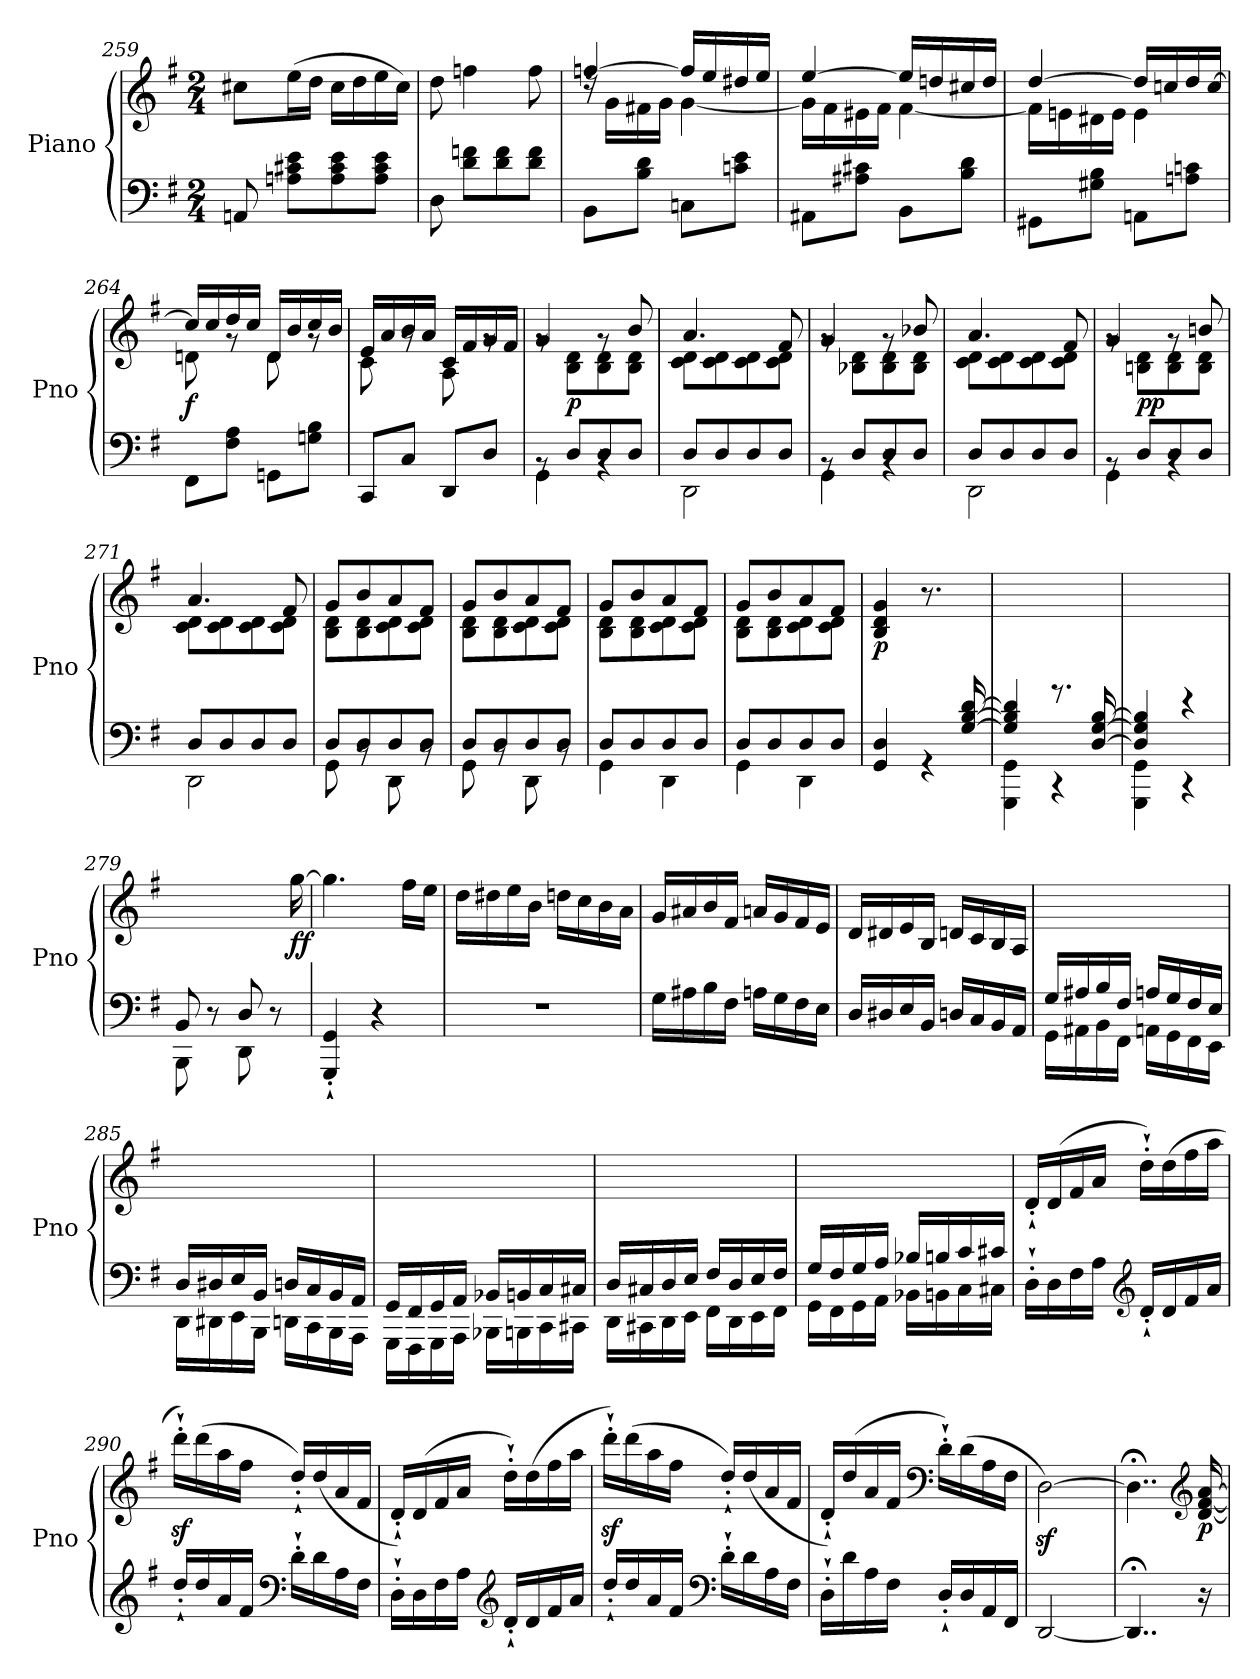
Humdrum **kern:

**kern	**kern	**dynam
*part1	*part1	*part1
*staff2	*staff1	*staff1/2
*I"Piano	*	*
*I'Pno	*	*
!!LO:LB:g=z
*clefF4	*clefG2	*
*k[f#]	*k[f#]	*
*M2/4	*M2/4	*
=259	=259	=259
8AAn/	8cc#X\L	.
8An\ 8c#X\ 8e\L	(>16ee\L	.
.	16dd\JJ	.
8A\ 8c#\ 8e\	16cc#\LL	.
.	16dd\	.
8A\ 8c#\ 8e\J	16ee\	.
.	16cc#\JJ)	.
=260	=260	=260
8D\	8dd\	.
8d\ 8fn\L	4ffn\	.
8d\ 8f\	.	.
8d\ 8f\J	8ff\	.
=261	=261	=261
*	*^	*
!	!	!	!LO:DY:b
8BB\L	[4ffn/	16rdd	other-dynamics
.	.	16g\LL	.
8B\ 8d\J	.	16f#X\	.
.	.	16g\JJ	.
8Cn\L	16ff/LL]	[4g\	.
.	16ee/	.	.
8cn\ 8e\J	16dd#X/	.	.
.	16ee/JJ	.	.
=262	=262	=262	=262
8AA#X\L	[4ee/	16g\LL]	.
.	.	16f#\	.
8A#X\ 8c#X\J	.	16e#X\	.
.	.	16f#\JJ	.
8BB\L	16ee/LL]	[4f#\	.
.	16ddn/	.	.
8B\ 8d\J	16cc#X/	.	.
.	16dd/JJ	.	.
=263	=263	=263	=263
8GG#X\L	[4dd/	16f#\LL]	.
.	.	16en\	.
8G#X\ 8B\J	.	16d#X\	.
.	.	16e\JJ	.
8AAn\L	16dd/LL]	4e\	.
.	16ccn/	.	.
8An\ 8cn\J	16dd/	.	.
.	[16cc/JJ	.	.
!!LO:LB:g=z	!!
=264	=264	=264	=264
!	!	!	!LO:DY:b
8FF#\L	16cc/LL]	8dn\	f
.	16cc/	.	.
8F#\ 8A\J	16dd/	8rg	.
.	16cc/JJ	.	.
8GGn\L	16d/LL	8d\	.
.	16b/	.	.
8Gn\ 8B\J	16cc/	8rg	.
.	16b/JJ	.	.
=265	=265	=265	=265
8CC/L	16e/LL	8c\	.
.	16a/	.	.
8C/J	16b/	8rg	.
.	16a/JJ	.	.
8DD/L	16c/LL	8A\	.
.	16f#/	.	.
8D/J	16g/	8rg	.
.	16f#/JJ	.	.
=266	=266	=266	=266
*^	*	*	*
8rBB	4GG\	4g/	8rg	.
!	!	!	!	!LO:DY:b
8D/L	.	.	8B\ 8d\L	p
8D/	4rBB	8rg	8B\ 8d\	.
8D/J	.	8b/	8B\ 8d\J	.
=267	=267	=267	=267	=267
8D/L	2DD\	4.a/	8c\ 8d\L	.
8D/	.	.	8c\ 8d\	.
8D/	.	.	8c\ 8d\	.
8D/J	.	8f#/	8c\ 8d\J	.
=268	=268	=268	=268	=268
8rBB	4GG\	4g/	8rg	.
8D/L	.	.	8B-X\ 8d\L	.
8D/	4rBB	8rg	8B-\ 8d\	.
8D/J	.	8b-X/	8B-\ 8d\J	.
=269	=269	=269	=269	=269
8D/L	2DD\	4.a/	8c\ 8d\L	.
8D/	.	.	8c\ 8d\	.
8D/	.	.	8c\ 8d\	.
8D/J	.	8f#/	8c\ 8d\J	.
!!LO:PB:g=z	!!
=270	=270	=270	=270	=270
8rBB	4GG\	4g/	8rg	.
!	!	!	!	!LO:DY:a=2
8D/L	.	.	8Bn\ 8d\L	pp
8D/	4rBB	8rg	8B\ 8d\	.
8D/J	.	8bn/	8B\ 8d\J	.
=271	=271	=271	=271	=271
8D/L	2DD\	4.a/	8c\ 8d\L	.
8D/	.	.	8c\ 8d\	.
8D/	.	.	8c\ 8d\	.
8D/J	.	8f#/	8c\ 8d\J	.
=272	=272	=272	=272	=272
!	!	!	!	!LO:DY:b
8D/L	8GG\	8g/L	8B\ 8d\L	other-dynamics
8D/	8rBB	8b/	8B\ 8d\	.
8D/	8DD\	8a/	8c\ 8d\	.
8D/J	8rBB	8f#/J	8c\ 8d\J	.
=273	=273	=273	=273	=273
8D/L	8GG\	8g/L	8B\ 8d\L	.
8D/	8rBB	8b/	8B\ 8d\	.
8D/	8DD\	8a/	8c\ 8d\	.
8D/J	8rBB	8f#/J	8c\ 8d\J	.
=274	=274	=274	=274	=274
8D/L	4GG\	8g/L	8B\ 8d\L	.
8D/	.	8b/	8B\ 8d\	.
8D/	4DD\	8a/	8c\ 8d\	.
8D/J	.	8f#/J	8c\ 8d\J	.
=275	=275	=275	=275	=275
8D/L	4GG\	8g/L	8B\ 8d\L	.
8D/	.	8b/	8B\ 8d\	.
8D/	4DD\	8a/	8c\ 8d\	.
8D/J	.	8f#/J	8c\ 8d\J	.
=276	=276	=276	=276	=276
!	!	!	!	!LO:DY:b
*	*	*v	*v	*
4..ryy	4GG/ 4D/	4B/ 4d/ 4g/	p
.	4r	8.r	.
[16G/ [16B/ [16d/	.	16ryy	.
!!LO:LB:g=z
=277	=277	=277	=277
!	!	!	!LO:DY:b
4G/] 4B/] 4d/]	4GGG\ 4GG\	4ryy	other-dynamics
8.ryy	4rCC	8.rEE	.
[16D/ [16G/ [16B/	.	16ryy	.
=278	=278	=278	=278
4D/] 4G/] 4B/]	4GGG\ 4GG\	4ryy	.
4ryy	4rCC	4rCC	.
=279	=279	=279	=279
8BB/	8BBB\	8ryy	.
8ryy	8r	8ryy	.
8D/	8DD\	8ryy	.
8ryy	8r	16ryy	.
!	!	!	!LO:DY:b
.	.	[16gg\	ff
*v	*v	*	*
=280	=280	=280
4GGG/'` 4GG/'`	4.gg\]	.
4r	.	.
.	16ff#\LL	.
.	16ee\JJ	.
=281	=281	=281
2r	16dd\LL	.
.	16dd#X\	.
.	16ee\	.
.	16b\JJ	.
.	16ddn\LL	.
.	16cc\	.
.	16b\	.
.	16a\JJ	.
=282	=282	=282
16G\LL	16g/LL	.
16A#X\	16a#X/	.
16B\	16b/	.
16F#\JJ	16f#/JJ	.
16An\LL	16an/LL	.
16G\	16g/	.
16F#\	16f#/	.
16E\JJ	16e/JJ	.
=283	=283	=283
16D/LL	16d/LL	.
16D#X/	16d#X/	.
16E/	16e/	.
16BB/JJ	16B/JJ	.
16Dn/LL	16dn/LL	.
16C/	16c/	.
16BB/	16B/	.
16AA/JJ	16A/JJ	.
!!LO:LB:g=z
=284	=284	=284
*^	*	*
16G/LL	16GG\LL	2ryy	.
16A#X/	16AA#X\	.	.
16B/	16BB\	.	.
16F#/JJ	16FF#\JJ	.	.
16An/LL	16AAn\LL	.	.
16G/	16GG\	.	.
16F#/	16FF#\	.	.
16E/JJ	16EE\JJ	.	.
=285	=285	=285	=285
16D/LL	16DD\LL	2ryy	.
16D#X/	16DD#X\	.	.
16E/	16EE\	.	.
16BB/JJ	16BBB\JJ	.	.
16Dn/LL	16DDn\LL	.	.
16C/	16CC\	.	.
16BB/	16BBB\	.	.
16AA/JJ	16AAA\JJ	.	.
=286	=286	=286	=286
16GG/LL	16GGG\LL	2ryy	.
16FF#/	16FFF#\	.	.
16GG/	16GGG\	.	.
16AA/JJ	16AAA\JJ	.	.
16BB-X/LL	16BBB-X\LL	.	.
16BBn/	16BBBn\	.	.
16C/	16CC\	.	.
16C#X/JJ	16CC#X\JJ	.	.
=287	=287	=287	=287
16D/LL	16DD\LL	2ryy	.
16C#X/	16CC#X\	.	.
16D/	16DD\	.	.
16E/JJ	16EE\JJ	.	.
16F#/LL	16FF#\LL	.	.
16D/	16DD\	.	.
16E/	16EE\	.	.
16F#/JJ	16FF#\JJ	.	.
!!LO:LB:g=z
=288	=288	=288	=288
16G/LL	16GG\LL	2ryy	.
16F#/	16FF#\	.	.
16G/	16GG\	.	.
16A/JJ	16AA\JJ	.	.
16B-X/LL	16BB-X\LL	.	.
16Bn/	16BBn\	.	.
16c/	16C\	.	.
16c#X/JJ	16C#X\JJ	.	.
*v	*v	*	*
=289	=289	=289
16D'`\LL	16d'`/LL	.
16D\	(>16d/	.
16F#\	16f#/	.
16A\JJ	16a/JJ	.
*clefG2	*	*
16d'`/LL	16dd'`\LL)	.
16d/	(>16dd\	.
16f#/	16ff#\	.
16a/JJ	16aa\JJ	.
=290	=290	=290
16dd'`/LL	16dddz<'`\LL)	.
16dd/	(>16ddd\	.
16a/	16aa\	.
16f#/JJ	16ff#\JJ	.
*clefF4	*	*
16d'`\LL	16dd'`/LL)	.
16d\	(<16dd/	.
16A\	16a/	.
16F#\JJ	16f#/JJ	.
=291	=291	=291
16D'`\LL	16d'`/LL)	.
16D\	(>16d/	.
16F#\	16f#/	.
16A\JJ	16a/JJ	.
*clefG2	*	*
16d'`/LL	16dd'`\LL)	.
16d/	(>16dd\	.
16f#/	16ff#\	.
16a/JJ	16aa\JJ	.
!!LO:LB:g=z
=292	=292	=292
16dd'`/LL	16dddz<'`\LL)	.
16dd/	(>16ddd\	.
16a/	16aa\	.
16f#/JJ	16ff#\JJ	.
*clefF4	*	*
16d'`\LL	16dd'`/LL)	.
16d\	(<16dd/	.
16A\	16a/	.
16F#\JJ	16f#/JJ	.
=293	=293	=293
16D'`\LL	16d'`/LL)	.
16d\	(>16dd/	.
16A\	16a/	.
16F#\JJ	16f#/JJ	.
*	*clefF4	*
16D'`/LL	16d'`\LL)	.
16D/	(>16d\	.
16AA/	16A\	.
16FF#/JJ	16F#\JJ	.
=294	=294	=294
[2DD/	[2Dz<\)	.
=295	=295	=295
4..DD;</]	4..D;<\]	.
*	*clefG2	*
!	!	!LO:DY:b
16r	[16d/ [16f#/ [16a/	p
=	=	=
*-	*-	*-
